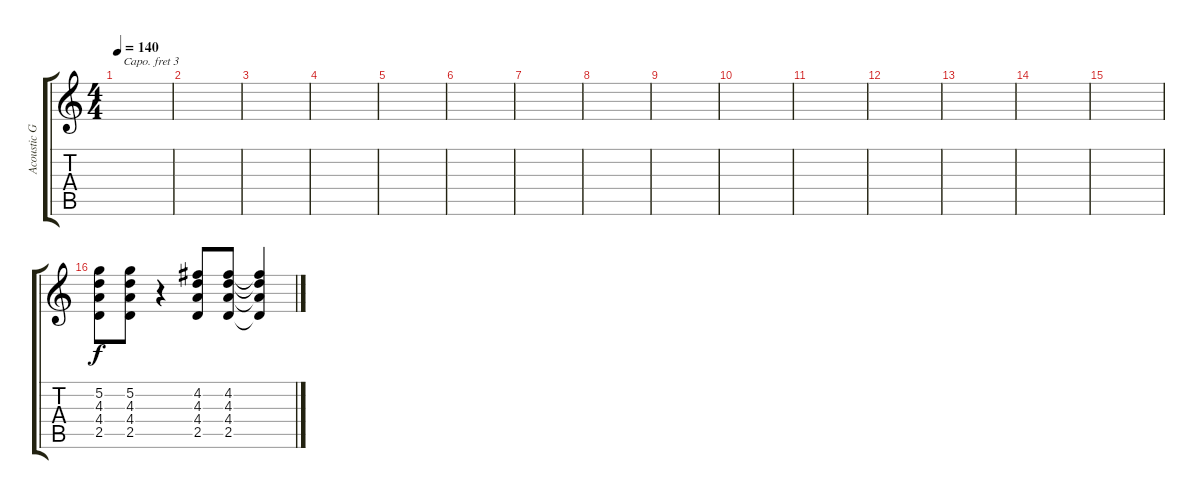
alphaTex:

\track ("Acoustic Guitar" "Acoustic G") {instrument acousticguitarnylon}
\staff {score tabs}
\capo 3
\tuning (E4 B3 G3 D3 A2 E2) {hide}
\ts (4 4)
\tempo 140
\clef g2
\ks c
|
|
|
|
|
|
|
|
|
|
|
|
|
|
|
(5.2 4.3 4.4 2.5).8 (5.2 4.3 4.4 2.5).8 r.4 (4.2 4.3 4.4 2.5).8 (4.2 4.3 4.4 2.5).8 (4.2{t} 4.3{t} 4.4{t} 2.5{t}).4
